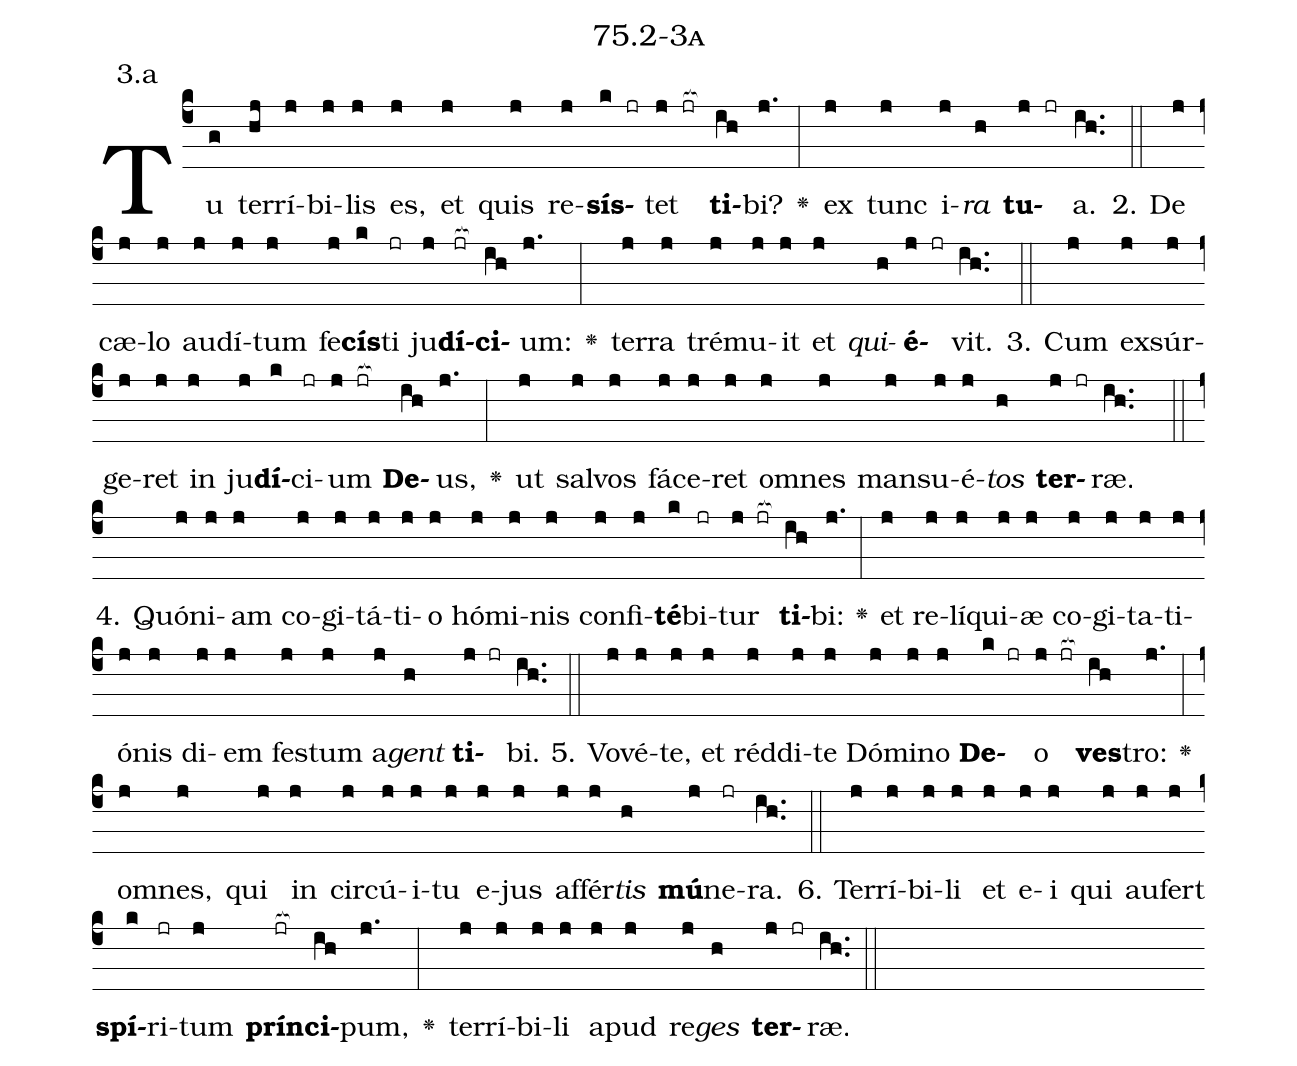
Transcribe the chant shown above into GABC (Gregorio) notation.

name: 75.2-3a;
annotation: 3.a;
%%
(c4)Tu(g) ter(hj)rí(j)bi(j)lis(j) es,(j) et(j) quis(j) re(j)<b>sís</b>(k jr)tet(j jr[ocb:1{]) <b>ti</b>(ih[ocb:0}])bi?(j.) <v>\greheightstar</v>(:) ex(j) tunc(j) i(j)<i>ra</i>(h) <b>tu</b>(j jr)a.(ih..) (::)
2. De(j) cæ(j)lo(j) au(j)dí(j)tum(j) fe(j)<b>cís</b>(k)ti(jr) ju(j)<b>dí</b>(jr[ocb:1{])<b>ci</b>(ih[ocb:0}])um:(j.) <v>\greheightstar</v>(:) ter(j)ra(j) tré(j)mu(j)it(j) et(j) <i>qui</i>(h)<b>é</b>(j jr)vit.(ih..) (::)
3. Cum(j) ex(j)súr(j)ge(j)ret(j) in(j) ju(j)<b>dí</b>(k)ci(jr)um(j jr[ocb:1{]) <b>De</b>(ih[ocb:0}])us,(j.) <v>\greheightstar</v>(:) ut(j) sal(j)vos(j) fá(j)ce(j)ret(j) om(j)nes(j) man(j)su(j)é(j)<i>tos</i>(h) <b>ter</b>(j jr)ræ.(ih..) (::)
4. Quón(j)i(j)am(j) co(j)gi(j)tá(j)ti(j)o(j) hó(j)mi(j)nis(j) con(j)fi(j)<b>té</b>(k)bi(jr)tur(j jr[ocb:1{]) <b>ti</b>(ih[ocb:0}])bi:(j.) <v>\greheightstar</v>(:) et(j) re(j)lí(j)qui(j)æ(j) co(j)gi(j)ta(j)ti(j)ó(j)nis(j) di(j)em(j) fes(j)tum(j) a(j)<i>gent</i>(h) <b>ti</b>(j jr)bi.(ih..) (::)
5. Vo(j)vé(j)te,(j) et(j) réd(j)di(j)te(j) Dó(j)mi(j)no(j) <b>De</b>(k jr)o(j jr[ocb:1{]) <b>ves</b>(ih[ocb:0}])tro:(j.) <v>\greheightstar</v>(:) om(j)nes,(j) qui(j) in(j) cir(j)cú(j)i(j)tu(j) e(j)jus(j) af(j)fér(j)<i>tis</i>(h) <b>mú</b>(j)ne(jr)ra.(ih..) (::)
6. Ter(j)rí(j)bi(j)li(j) et(j) e(j)i(j) qui(j) au(j)fert(j) <b>spí</b>(k)ri(jr)tum(j) <b>prín</b>(jr[ocb:1{])<b>ci</b>(ih[ocb:0}])pum,(j.) <v>\greheightstar</v>(:) ter(j)rí(j)bi(j)li(j) a(j)pud(j) re(j)<i>ges</i>(h) <b>ter</b>(j jr)ræ.(ih..) (::)
